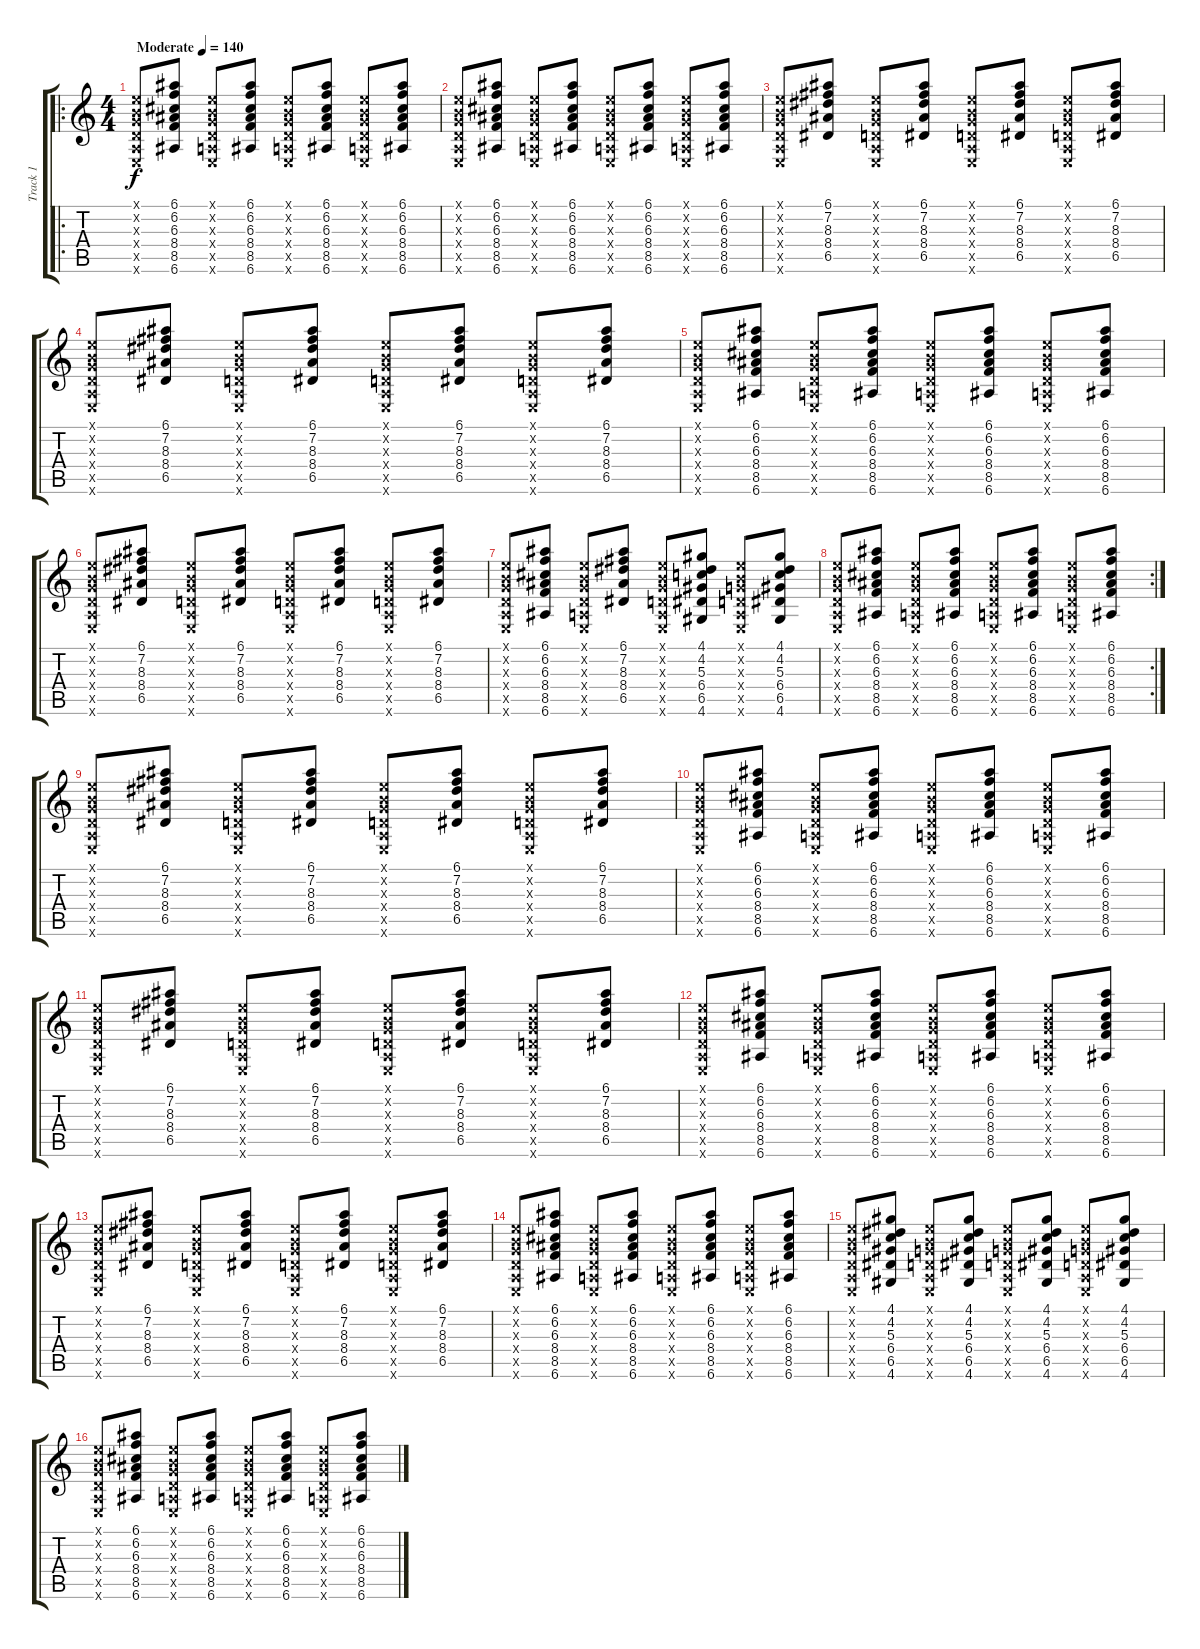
\track ("Track 1" "Track 1") {instrument acousticguitarsteel}
\staff {score tabs}
\tuning (E4 B3 G3 D3 A2 E2) {hide}
\ro
\ts (4 4)
\tempo (140 "Moderate")
\clef g2
\ks c
(0.1{x} 0.2{x} 0.3{x} 0.4{x} 0.5{x} 0.6{x}).8{dy f instrument acousticguitarsteel} (6.1 6.2 6.3 8.4 8.5 6.6).8 (0.1{x} 0.2{x} 0.3{x} 0.4{x} 0.5{x} 0.6{x}).8 (6.1 6.2 6.3 8.4 8.5 6.6).8 (0.1{x} 0.2{x} 0.3{x} 0.4{x} 0.5{x} 0.6{x}).8 (6.1 6.2 6.3 8.4 8.5 6.6).8 (0.1{x} 0.2{x} 0.3{x} 0.4{x} 0.5{x} 0.6{x}).8 (6.1 6.2 6.3 8.4 8.5 6.6).8 |
(0.1{x} 0.2{x} 0.3{x} 0.4{x} 0.5{x} 0.6{x}).8 (6.1 6.2 6.3 8.4 8.5 6.6).8 (0.1{x} 0.2{x} 0.3{x} 0.4{x} 0.5{x} 0.6{x}).8 (6.1 6.2 6.3 8.4 8.5 6.6).8 (0.1{x} 0.2{x} 0.3{x} 0.4{x} 0.5{x} 0.6{x}).8 (6.1 6.2 6.3 8.4 8.5 6.6).8 (0.1{x} 0.2{x} 0.3{x} 0.4{x} 0.5{x} 0.6{x}).8 (6.1 6.2 6.3 8.4 8.5 6.6).8 |
(0.1{x} 0.2{x} 0.3{x} 0.4{x} 0.5{x} 0.6{x}).8 (6.1 7.2 8.3 8.4 6.5).8 (0.1{x} 0.2{x} 0.3{x} 0.4{x} 0.5{x} 0.6{x}).8 (6.1 7.2 8.3 8.4 6.5).8 (0.1{x} 0.2{x} 0.3{x} 0.4{x} 0.5{x} 0.6{x}).8 (6.1 7.2 8.3 8.4 6.5).8 (0.1{x} 0.2{x} 0.3{x} 0.4{x} 0.5{x} 0.6{x}).8 (6.1 7.2 8.3 8.4 6.5).8 |
(0.1{x} 0.2{x} 0.3{x} 0.4{x} 0.5{x} 0.6{x}).8 (6.1 7.2 8.3 8.4 6.5).8 (0.1{x} 0.2{x} 0.3{x} 0.4{x} 0.5{x} 0.6{x}).8 (6.1 7.2 8.3 8.4 6.5).8 (0.1{x} 0.2{x} 0.3{x} 0.4{x} 0.5{x} 0.6{x}).8 (6.1 7.2 8.3 8.4 6.5).8 (0.1{x} 0.2{x} 0.3{x} 0.4{x} 0.5{x} 0.6{x}).8 (6.1 7.2 8.3 8.4 6.5).8 |
(0.1{x} 0.2{x} 0.3{x} 0.4{x} 0.5{x} 0.6{x}).8 (6.1 6.2 6.3 8.4 8.5 6.6).8 (0.1{x} 0.2{x} 0.3{x} 0.4{x} 0.5{x} 0.6{x}).8 (6.1 6.2 6.3 8.4 8.5 6.6).8 (0.1{x} 0.2{x} 0.3{x} 0.4{x} 0.5{x} 0.6{x}).8 (6.1 6.2 6.3 8.4 8.5 6.6).8 (0.1{x} 0.2{x} 0.3{x} 0.4{x} 0.5{x} 0.6{x}).8 (6.1 6.2 6.3 8.4 8.5 6.6).8 |
(0.1{x} 0.2{x} 0.3{x} 0.4{x} 0.5{x} 0.6{x}).8 (6.1 7.2 8.3 8.4 6.5).8 (0.1{x} 0.2{x} 0.3{x} 0.4{x} 0.5{x} 0.6{x}).8 (6.1 7.2 8.3 8.4 6.5).8 (0.1{x} 0.2{x} 0.3{x} 0.4{x} 0.5{x} 0.6{x}).8 (6.1 7.2 8.3 8.4 6.5).8 (0.1{x} 0.2{x} 0.3{x} 0.4{x} 0.5{x} 0.6{x}).8 (6.1 7.2 8.3 8.4 6.5).8 |
(0.1{x} 0.2{x} 0.3{x} 0.4{x} 0.5{x} 0.6{x}).8 (6.1 6.2 6.3 8.4 8.5 6.6).8 (0.1{x} 0.2{x} 0.3{x} 0.4{x} 0.5{x} 0.6{x}).8 (6.1 7.2 8.3 8.4 6.5).8 (0.1{x} 0.2{x} 0.3{x} 0.4{x} 0.5{x} 0.6{x}).8 (4.1 4.2 5.3 6.4 6.5 4.6).8 (0.1{x} 0.2{x} 0.3{x} 0.4{x} 0.5{x} 0.6{x}).8 (4.1 4.2 5.3 6.4 6.5 4.6).8 |
\rc 2
(0.1{x} 0.2{x} 0.3{x} 0.4{x} 0.5{x} 0.6{x}).8 (6.1 6.2 6.3 8.4 8.5 6.6).8 (0.1{x} 0.2{x} 0.3{x} 0.4{x} 0.5{x} 0.6{x}).8 (6.1 6.2 6.3 8.4 8.5 6.6).8 (0.1{x} 0.2{x} 0.3{x} 0.4{x} 0.5{x} 0.6{x}).8 (6.1 6.2 6.3 8.4 8.5 6.6).8 (0.1{x} 0.2{x} 0.3{x} 0.4{x} 0.5{x} 0.6{x}).8 (6.1 6.2 6.3 8.4 8.5 6.6).8 |
(0.1{x} 0.2{x} 0.3{x} 0.4{x} 0.5{x} 0.6{x}).8 (6.1 7.2 8.3 8.4 6.5).8 (0.1{x} 0.2{x} 0.3{x} 0.4{x} 0.5{x} 0.6{x}).8 (6.1 7.2 8.3 8.4 6.5).8 (0.1{x} 0.2{x} 0.3{x} 0.4{x} 0.5{x} 0.6{x}).8 (6.1 7.2 8.3 8.4 6.5).8 (0.1{x} 0.2{x} 0.3{x} 0.4{x} 0.5{x} 0.6{x}).8 (6.1 7.2 8.3 8.4 6.5).8 |
(0.1{x} 0.2{x} 0.3{x} 0.4{x} 0.5{x} 0.6{x}).8 (6.1 6.2 6.3 8.4 8.5 6.6).8 (0.1{x} 0.2{x} 0.3{x} 0.4{x} 0.5{x} 0.6{x}).8 (6.1 6.2 6.3 8.4 8.5 6.6).8 (0.1{x} 0.2{x} 0.3{x} 0.4{x} 0.5{x} 0.6{x}).8 (6.1 6.2 6.3 8.4 8.5 6.6).8 (0.1{x} 0.2{x} 0.3{x} 0.4{x} 0.5{x} 0.6{x}).8 (6.1 6.2 6.3 8.4 8.5 6.6).8 |
(0.1{x} 0.2{x} 0.3{x} 0.4{x} 0.5{x} 0.6{x}).8 (6.1 7.2 8.3 8.4 6.5).8 (0.1{x} 0.2{x} 0.3{x} 0.4{x} 0.5{x} 0.6{x}).8 (6.1 7.2 8.3 8.4 6.5).8 (0.1{x} 0.2{x} 0.3{x} 0.4{x} 0.5{x} 0.6{x}).8 (6.1 7.2 8.3 8.4 6.5).8 (0.1{x} 0.2{x} 0.3{x} 0.4{x} 0.5{x} 0.6{x}).8 (6.1 7.2 8.3 8.4 6.5).8 |
(0.1{x} 0.2{x} 0.3{x} 0.4{x} 0.5{x} 0.6{x}).8 (6.1 6.2 6.3 8.4 8.5 6.6).8 (0.1{x} 0.2{x} 0.3{x} 0.4{x} 0.5{x} 0.6{x}).8 (6.1 6.2 6.3 8.4 8.5 6.6).8 (0.1{x} 0.2{x} 0.3{x} 0.4{x} 0.5{x} 0.6{x}).8 (6.1 6.2 6.3 8.4 8.5 6.6).8 (0.1{x} 0.2{x} 0.3{x} 0.4{x} 0.5{x} 0.6{x}).8 (6.1 6.2 6.3 8.4 8.5 6.6).8 |
(0.1{x} 0.2{x} 0.3{x} 0.4{x} 0.5{x} 0.6{x}).8 (6.1 7.2 8.3 8.4 6.5).8 (0.1{x} 0.2{x} 0.3{x} 0.4{x} 0.5{x} 0.6{x}).8 (6.1 7.2 8.3 8.4 6.5).8 (0.1{x} 0.2{x} 0.3{x} 0.4{x} 0.5{x} 0.6{x}).8 (6.1 7.2 8.3 8.4 6.5).8 (0.1{x} 0.2{x} 0.3{x} 0.4{x} 0.5{x} 0.6{x}).8 (6.1 7.2 8.3 8.4 6.5).8 |
(0.1{x} 0.2{x} 0.3{x} 0.4{x} 0.5{x} 0.6{x}).8 (6.1 6.2 6.3 8.4 8.5 6.6).8 (0.1{x} 0.2{x} 0.3{x} 0.4{x} 0.5{x} 0.6{x}).8 (6.1 6.2 6.3 8.4 8.5 6.6).8 (0.1{x} 0.2{x} 0.3{x} 0.4{x} 0.5{x} 0.6{x}).8 (6.1 6.2 6.3 8.4 8.5 6.6).8 (0.1{x} 0.2{x} 0.3{x} 0.4{x} 0.5{x} 0.6{x}).8 (6.1 6.2 6.3 8.4 8.5 6.6).8 |
(0.1{x} 0.2{x} 0.3{x} 0.4{x} 0.5{x} 0.6{x}).8 (4.1 4.2 5.3 6.4 6.5 4.6).8 (0.1{x} 0.2{x} 0.3{x} 0.4{x} 0.5{x} 0.6{x}).8 (4.1 4.2 5.3 6.4 6.5 4.6).8 (0.1{x} 0.2{x} 0.3{x} 0.4{x} 0.5{x} 0.6{x}).8 (4.1 4.2 5.3 6.4 6.5 4.6).8 (0.1{x} 0.2{x} 0.3{x} 0.4{x} 0.5{x} 0.6{x}).8 (4.1 4.2 5.3 6.4 6.5 4.6).8 |
(0.1{x} 0.2{x} 0.3{x} 0.4{x} 0.5{x} 0.6{x}).8 (6.1 6.2 6.3 8.4 8.5 6.6).8 (0.1{x} 0.2{x} 0.3{x} 0.4{x} 0.5{x} 0.6{x}).8 (6.1 6.2 6.3 8.4 8.5 6.6).8 (0.1{x} 0.2{x} 0.3{x} 0.4{x} 0.5{x} 0.6{x}).8 (6.1 6.2 6.3 8.4 8.5 6.6).8 (0.1{x} 0.2{x} 0.3{x} 0.4{x} 0.5{x} 0.6{x}).8 (6.1 6.2 6.3 8.4 8.5 6.6).8
